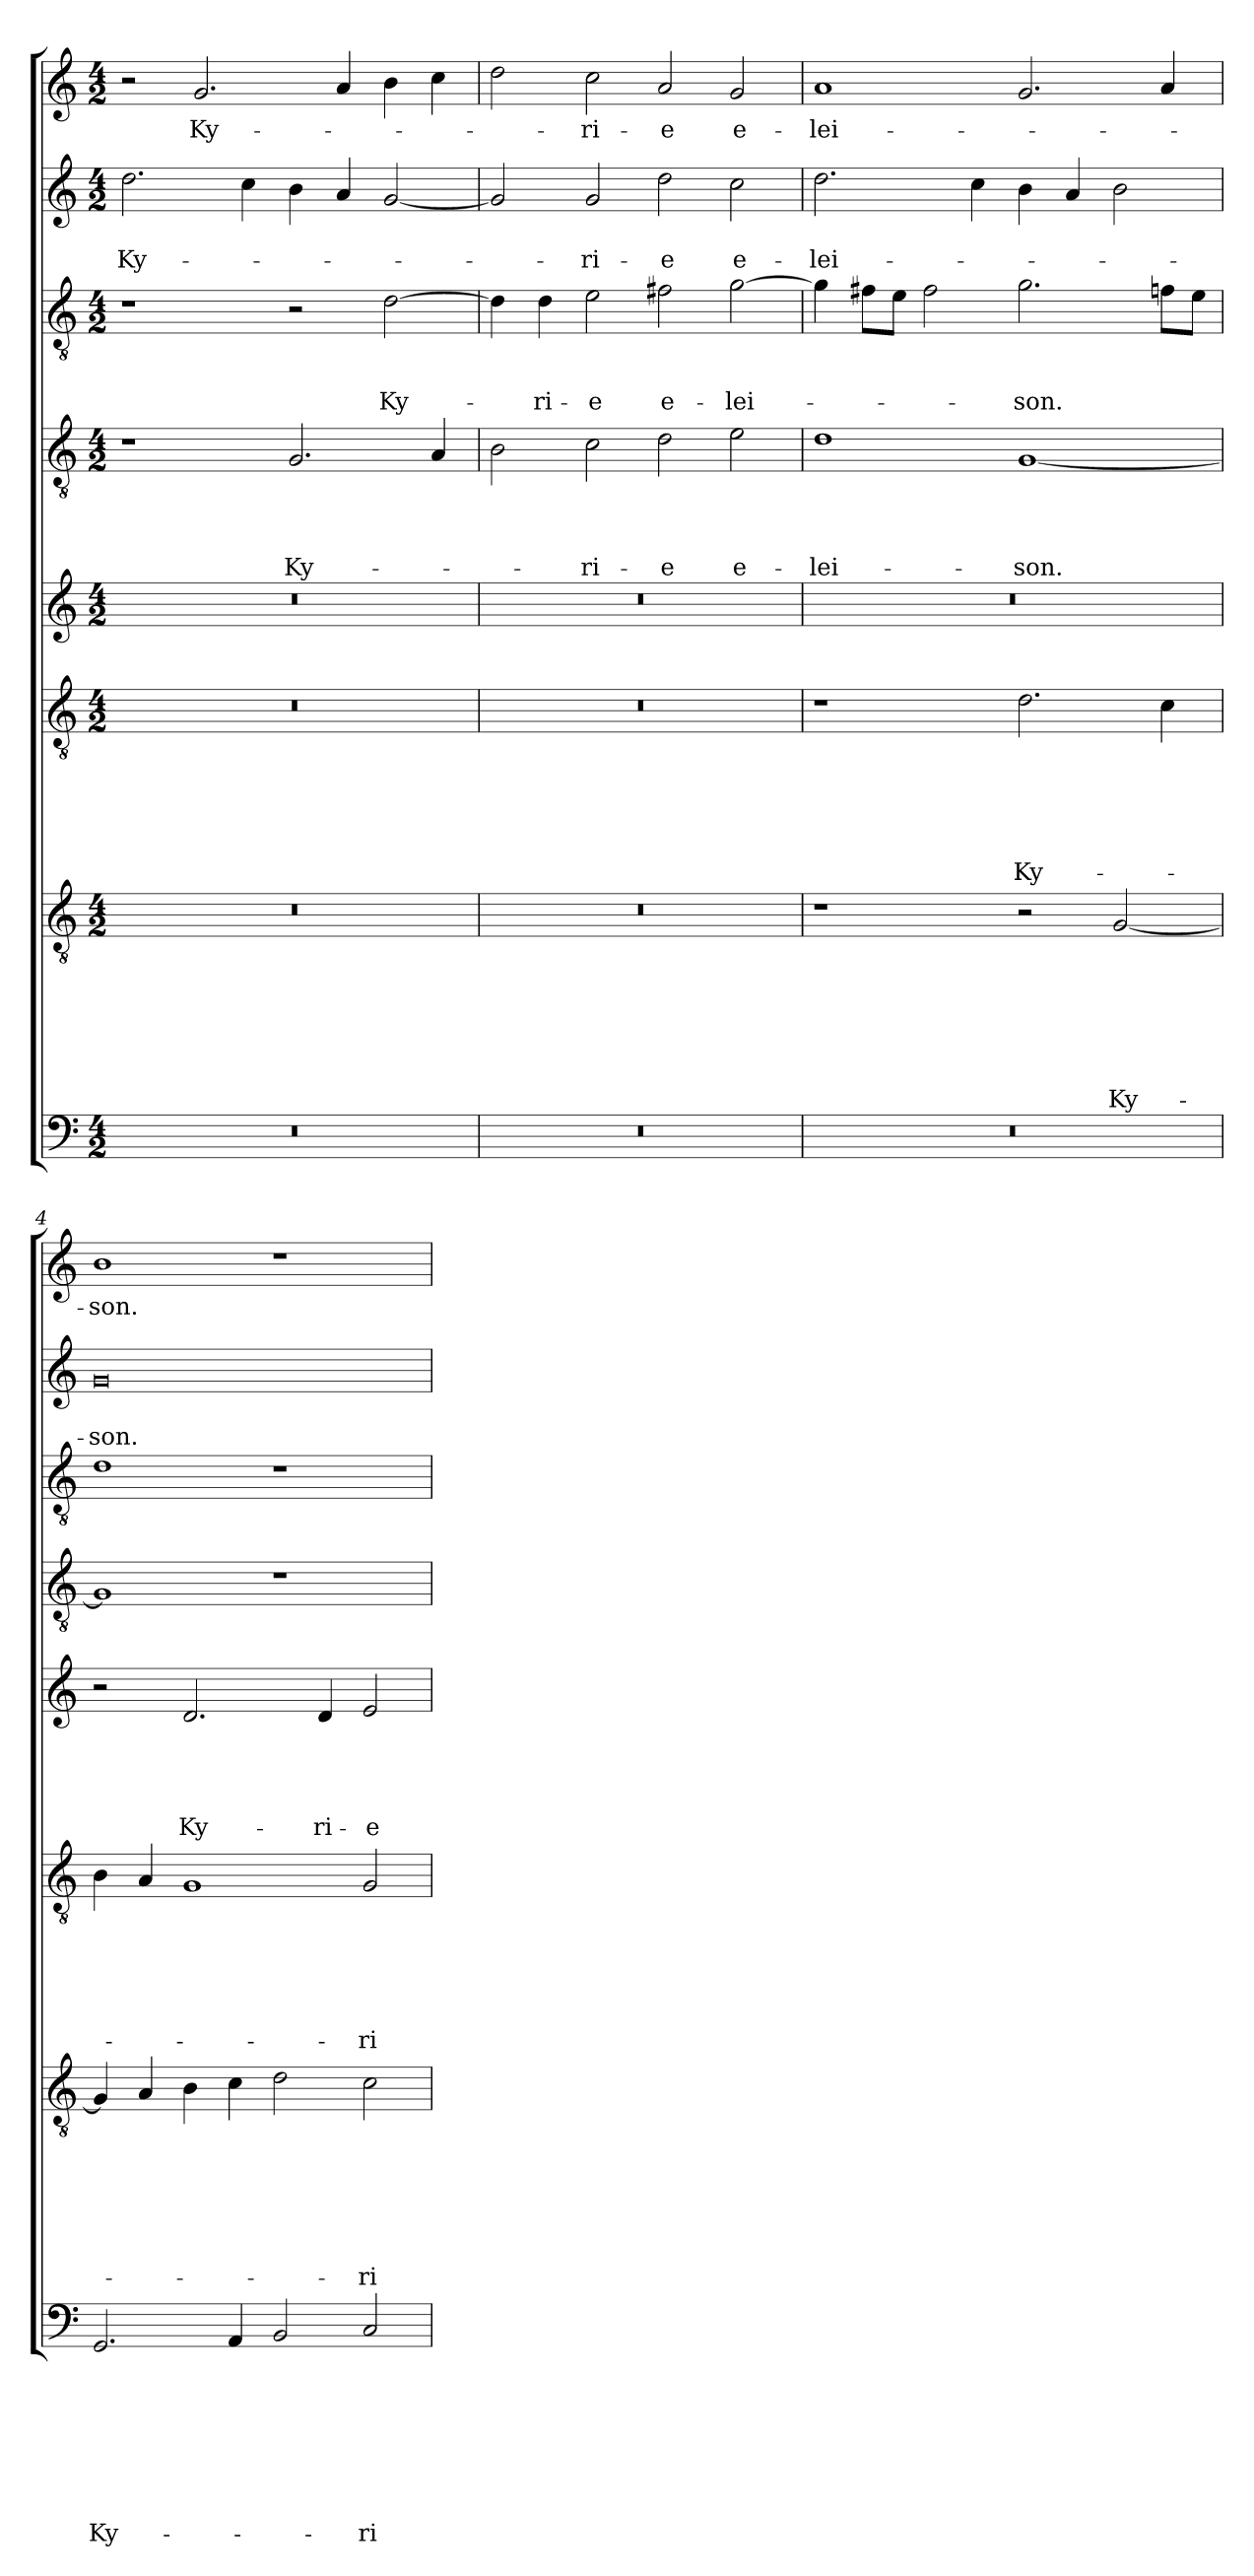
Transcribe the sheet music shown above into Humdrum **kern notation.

**kern	**text	**text	**text	**text	**text	**text	**text	**text	**kern	**text	**text	**text	**text	**text	**text	**text	**kern	**text	**text	**text	**text	**text	**text	**kern	**text	**text	**text	**text	**text	**kern	**text	**text	**text	**text	**kern	**text	**text	**text	**kern	**text	**text	**kern	**text
*part8	*part8	*part8	*part8	*part8	*part8	*part8	*part8	*part8	*part7	*part7	*part7	*part7	*part7	*part7	*part7	*part7	*part6	*part6	*part6	*part6	*part6	*part6	*part6	*part5	*part5	*part5	*part5	*part5	*part5	*part4	*part4	*part4	*part4	*part4	*part3	*part3	*part3	*part3	*part2	*part2	*part2	*part1	*part1
*staff8	*staff8	*staff8	*staff8	*staff8	*staff8	*staff8	*staff8	*staff8	*staff7	*staff7	*staff7	*staff7	*staff7	*staff7	*staff7	*staff7	*staff6	*staff6	*staff6	*staff6	*staff6	*staff6	*staff6	*staff5	*staff5	*staff5	*staff5	*staff5	*staff5	*staff4	*staff4	*staff4	*staff4	*staff4	*staff3	*staff3	*staff3	*staff3	*staff2	*staff2	*staff2	*staff1	*staff1
*clefF4	*	*	*	*	*	*	*	*	*clefGv2	*	*	*	*	*	*	*	*clefGv2	*	*	*	*	*	*	*clefG2	*	*	*	*	*	*clefGv2	*	*	*	*	*clefGv2	*	*	*	*clefG2	*	*	*clefG2	*
*k[]	*	*	*	*	*	*	*	*	*k[]	*	*	*	*	*	*	*	*k[]	*	*	*	*	*	*	*k[]	*	*	*	*	*	*k[]	*	*	*	*	*k[]	*	*	*	*k[]	*	*	*k[]	*
*C:	*	*	*	*	*	*	*	*	*C:	*	*	*	*	*	*	*	*C:	*	*	*	*	*	*	*C:	*	*	*	*	*	*C:	*	*	*	*	*C:	*	*	*	*C:	*	*	*C:	*
*M4/2	*	*	*	*	*	*	*	*	*M4/2	*	*	*	*	*	*	*	*M4/2	*	*	*	*	*	*	*M4/2	*	*	*	*	*	*M4/2	*	*	*	*	*M4/2	*	*	*	*M4/2	*	*	*M4/2	*
=1	=1	=1	=1	=1	=1	=1	=1	=1	=1	=1	=1	=1	=1	=1	=1	=1	=1	=1	=1	=1	=1	=1	=1	=1	=1	=1	=1	=1	=1	=1	=1	=1	=1	=1	=1	=1	=1	=1	=1	=1	=1	=1	=1
0r	.	.	.	.	.	.	.	.	0r	.	.	.	.	.	.	.	0r	.	.	.	.	.	.	0r	.	.	.	.	.	1r	.	.	.	.	1r	.	.	.	2.dd\	.	Ky-	2r	.
.	.	.	.	.	.	.	.	.	.	.	.	.	.	.	.	.	.	.	.	.	.	.	.	.	.	.	.	.	.	.	.	.	.	.	.	.	.	.	.	.	.	2.g/	Ky-
.	.	.	.	.	.	.	.	.	.	.	.	.	.	.	.	.	.	.	.	.	.	.	.	.	.	.	.	.	.	.	.	.	.	.	.	.	.	.	4cc\	.	.	.	.
.	.	.	.	.	.	.	.	.	.	.	.	.	.	.	.	.	.	.	.	.	.	.	.	.	.	.	.	.	.	2.G/	.	.	.	Ky-	2r	.	.	.	4b\	.	.	.	.
.	.	.	.	.	.	.	.	.	.	.	.	.	.	.	.	.	.	.	.	.	.	.	.	.	.	.	.	.	.	.	.	.	.	.	.	.	.	.	4a/	.	.	4a/	.
.	.	.	.	.	.	.	.	.	.	.	.	.	.	.	.	.	.	.	.	.	.	.	.	.	.	.	.	.	.	.	.	.	.	.	[2d\	.	.	Ky-	[2g/	.	.	4b\	.
.	.	.	.	.	.	.	.	.	.	.	.	.	.	.	.	.	.	.	.	.	.	.	.	.	.	.	.	.	.	4A/	.	.	.	.	.	.	.	.	.	.	.	4cc\	.
=2	=2	=2	=2	=2	=2	=2	=2	=2	=2	=2	=2	=2	=2	=2	=2	=2	=2	=2	=2	=2	=2	=2	=2	=2	=2	=2	=2	=2	=2	=2	=2	=2	=2	=2	=2	=2	=2	=2	=2	=2	=2	=2	=2
0r	.	.	.	.	.	.	.	.	0r	.	.	.	.	.	.	.	0r	.	.	.	.	.	.	0r	.	.	.	.	.	2B\	.	.	.	.	4d\]	.	.	.	2g/]	.	.	2dd\	.
.	.	.	.	.	.	.	.	.	.	.	.	.	.	.	.	.	.	.	.	.	.	.	.	.	.	.	.	.	.	.	.	.	.	.	4d\	.	.	-ri-	.	.	.	.	.
.	.	.	.	.	.	.	.	.	.	.	.	.	.	.	.	.	.	.	.	.	.	.	.	.	.	.	.	.	.	2c\	.	.	.	-ri-	2e\	.	.	-e	2g/	.	-ri-	2cc\	-ri-
.	.	.	.	.	.	.	.	.	.	.	.	.	.	.	.	.	.	.	.	.	.	.	.	.	.	.	.	.	.	2d\	.	.	.	-e	2f#X\	.	.	e-	2dd\	.	-e	2a/	-e
.	.	.	.	.	.	.	.	.	.	.	.	.	.	.	.	.	.	.	.	.	.	.	.	.	.	.	.	.	.	2e\	.	.	.	e-	[2g\	.	.	-lei-	2cc\	.	e-	2g/	e-
=3	=3	=3	=3	=3	=3	=3	=3	=3	=3	=3	=3	=3	=3	=3	=3	=3	=3	=3	=3	=3	=3	=3	=3	=3	=3	=3	=3	=3	=3	=3	=3	=3	=3	=3	=3	=3	=3	=3	=3	=3	=3	=3	=3
0r	.	.	.	.	.	.	.	.	1r	.	.	.	.	.	.	.	1r	.	.	.	.	.	.	0r	.	.	.	.	.	1d	.	.	.	-lei-	4g\]	.	.	.	2.dd\	.	-lei-	1a	-lei-
.	.	.	.	.	.	.	.	.	.	.	.	.	.	.	.	.	.	.	.	.	.	.	.	.	.	.	.	.	.	.	.	.	.	.	8f#X\L	.	.	.	.	.	.	.	.
.	.	.	.	.	.	.	.	.	.	.	.	.	.	.	.	.	.	.	.	.	.	.	.	.	.	.	.	.	.	.	.	.	.	.	8e\J	.	.	.	.	.	.	.	.
.	.	.	.	.	.	.	.	.	.	.	.	.	.	.	.	.	.	.	.	.	.	.	.	.	.	.	.	.	.	.	.	.	.	.	2f#\	.	.	.	.	.	.	.	.
.	.	.	.	.	.	.	.	.	.	.	.	.	.	.	.	.	.	.	.	.	.	.	.	.	.	.	.	.	.	.	.	.	.	.	.	.	.	.	4cc\	.	.	.	.
.	.	.	.	.	.	.	.	.	2r	.	.	.	.	.	.	.	2.d\	.	.	.	.	.	Ky-	.	.	.	.	.	.	[1G	.	.	.	-son.	2.g\	.	.	-son.	4b\	.	.	2.g/	.
.	.	.	.	.	.	.	.	.	.	.	.	.	.	.	.	.	.	.	.	.	.	.	.	.	.	.	.	.	.	.	.	.	.	.	.	.	.	.	4a/	.	.	.	.
.	.	.	.	.	.	.	.	.	[2G/	.	.	.	.	.	.	Ky-	.	.	.	.	.	.	.	.	.	.	.	.	.	.	.	.	.	.	.	.	.	.	2b\	.	.	.	.
.	.	.	.	.	.	.	.	.	.	.	.	.	.	.	.	.	4c\	.	.	.	.	.	.	.	.	.	.	.	.	.	.	.	.	.	8fn\L	.	.	.	.	.	.	4a/	.
.	.	.	.	.	.	.	.	.	.	.	.	.	.	.	.	.	.	.	.	.	.	.	.	.	.	.	.	.	.	.	.	.	.	.	8e\J	.	.	.	.	.	.	.	.
=4	=4	=4	=4	=4	=4	=4	=4	=4	=4	=4	=4	=4	=4	=4	=4	=4	=4	=4	=4	=4	=4	=4	=4	=4	=4	=4	=4	=4	=4	=4	=4	=4	=4	=4	=4	=4	=4	=4	=4	=4	=4	=4	=4
2.GG/	.	.	.	.	.	.	.	Ky-	4G/]	.	.	.	.	.	.	.	4B\	.	.	.	.	.	.	2r	.	.	.	.	.	1G]	.	.	.	.	1d	.	.	.	0g	.	-son.	1b	-son.
.	.	.	.	.	.	.	.	.	4A/	.	.	.	.	.	.	.	4A/	.	.	.	.	.	.	.	.	.	.	.	.	.	.	.	.	.	.	.	.	.	.	.	.	.	.
.	.	.	.	.	.	.	.	.	4B\	.	.	.	.	.	.	.	1G	.	.	.	.	.	.	2.d/	.	.	.	.	Ky-	.	.	.	.	.	.	.	.	.	.	.	.	.	.
4AA/	.	.	.	.	.	.	.	.	4c\	.	.	.	.	.	.	.	.	.	.	.	.	.	.	.	.	.	.	.	.	.	.	.	.	.	.	.	.	.	.	.	.	.	.
2BB/	.	.	.	.	.	.	.	.	2d\	.	.	.	.	.	.	.	.	.	.	.	.	.	.	.	.	.	.	.	.	1r	.	.	.	.	1r	.	.	.	.	.	.	1r	.
.	.	.	.	.	.	.	.	.	.	.	.	.	.	.	.	.	.	.	.	.	.	.	.	4d/	.	.	.	.	-ri-	.	.	.	.	.	.	.	.	.	.	.	.	.	.
2C/	.	.	.	.	.	.	.	-ri-	2c\	.	.	.	.	.	.	-ri-	2G/	.	.	.	.	.	-ri-	2e/	.	.	.	.	-e	.	.	.	.	.	.	.	.	.	.	.	.	.	.
=	=	=	=	=	=	=	=	=	=	=	=	=	=	=	=	=	=	=	=	=	=	=	=	=	=	=	=	=	=	=	=	=	=	=	=	=	=	=	=	=	=	=	=
*-	*-	*-	*-	*-	*-	*-	*-	*-	*-	*-	*-	*-	*-	*-	*-	*-	*-	*-	*-	*-	*-	*-	*-	*-	*-	*-	*-	*-	*-	*-	*-	*-	*-	*-	*-	*-	*-	*-	*-	*-	*-	*-	*-
